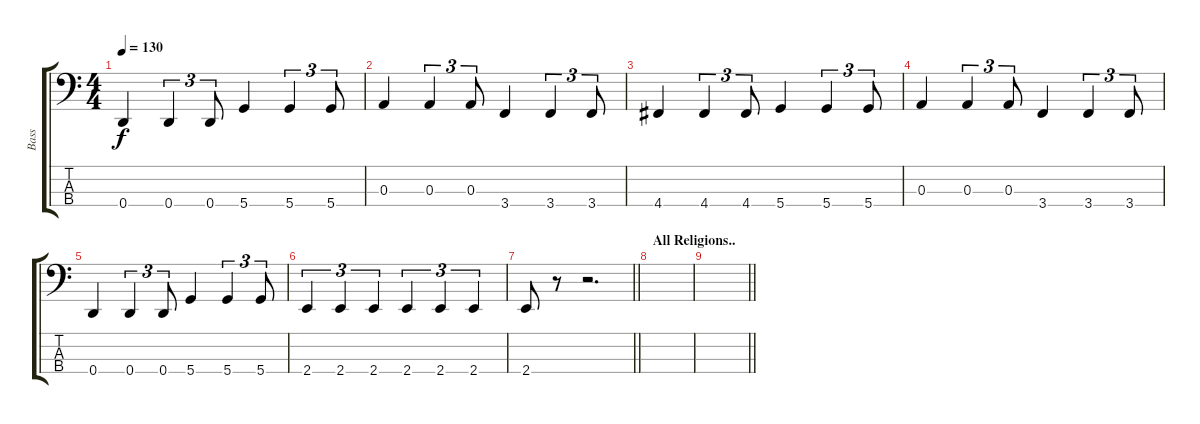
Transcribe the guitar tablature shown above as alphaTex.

\track ("Bass" "Bass") {instrument electricbassfinger}
\staff {score tabs}
\tuning (G2 D2 A1 D1) {hide}
\ts (4 4)
\tempo 130
\clef f4
\ks c
0.4.4{dy f} 0.4.4{tu (3 2)} 0.4.8{tu (3 2)} 5.4.4 5.4.4{tu (3 2)} 5.4.8{tu (3 2)} |
0.3.4 0.3.4{tu (3 2)} 0.3.8{tu (3 2)} 3.4.4 3.4.4{tu (3 2)} 3.4.8{tu (3 2)} |
4.4.4 4.4.4{tu (3 2)} 4.4.8{tu (3 2)} 5.4.4 5.4.4{tu (3 2)} 5.4.8{tu (3 2)} |
0.3.4 0.3.4{tu (3 2)} 0.3.8{tu (3 2)} 3.4.4 3.4.4{tu (3 2)} 3.4.8{tu (3 2)} |
0.4.4 0.4.4{tu (3 2)} 0.4.8{tu (3 2)} 5.4.4 5.4.4{tu (3 2)} 5.4.8{tu (3 2)} |
2.4.4{tu (3 2)} 2.4.4{tu (3 2)} 2.4.4{tu (3 2)} 2.4.4{tu (3 2)} 2.4.4{tu (3 2)} 2.4.4{tu (3 2)} |
\barLineRight lightlight
2.4.8 r.8 r.2{d} |
\section ("" "All Religions..")
|
\barLineRight lightlight
